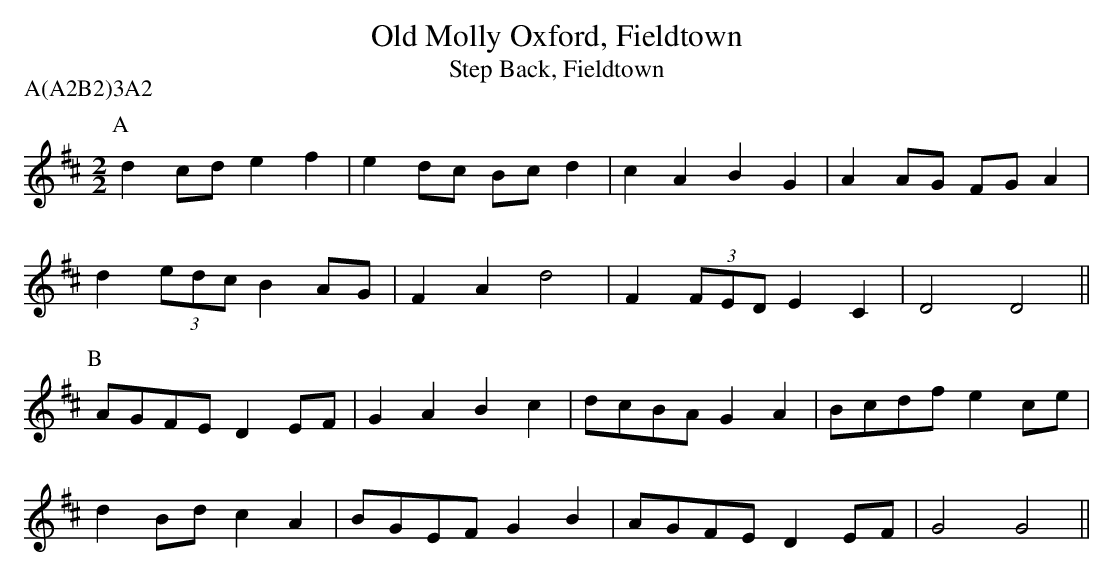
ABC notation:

X:1
T:Old Molly Oxford, Fieldtown
T:Step Back, Fieldtown
M:2/2
L:1/8
P:A(A2B2)3A2
K:D
P:A
d2cd    e2f2|e2dc Bcd2|c2A2    B2G2|A2AG FGA2|
d2(3edc B2AG|F2A2 d4  |F2(3FED E2C2|D4   D4  ||
P:B
AGFE    D2EF|G2A2 B2c2|dcBA    G2A2|Bcdf e2ce|
d2Bd    c2A2|BGEF G2B2|AGFE    D2EF|G4   G4  ||
